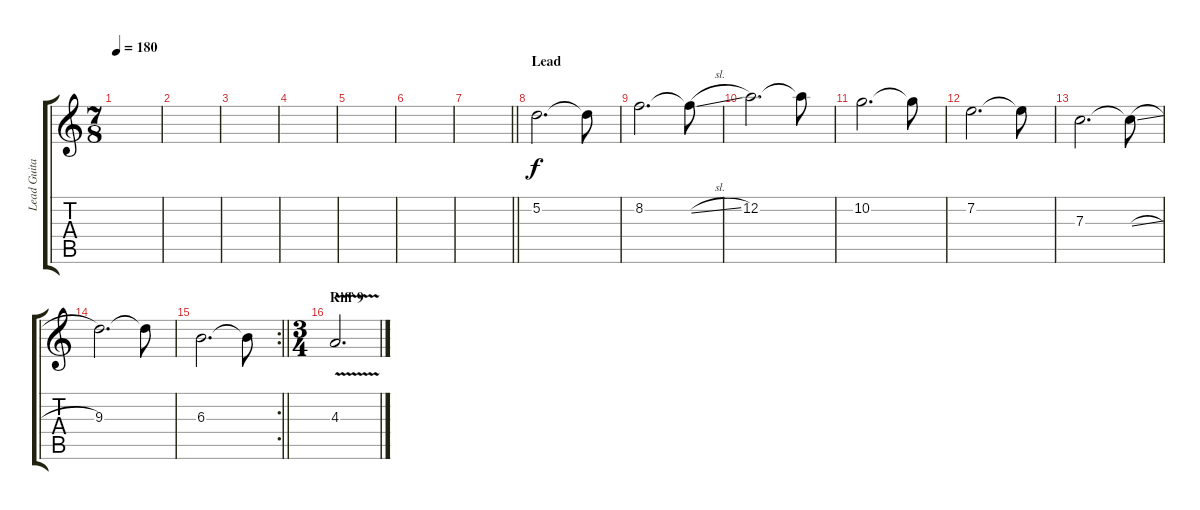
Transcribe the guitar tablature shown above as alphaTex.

\track ("Lead Guitar" "Lead Guita") {instrument distortionguitar}
\staff {score tabs}
\tuning (D4 A3 F3 C3 G2 D2) {hide}
\ts (7 8)
\tempo 180
\clef g2
\ks c
|
|
|
|
|
|
\barLineRight lightlight
|
\section ("" "Lead")
5.2.2{d} 5.2{t}.8 |
8.2.2{d} 8.2{sl t}.8 |
12.2.2{d} 12.2{t}.8 |
10.2.2{d} 10.2{t}.8 |
7.2.2{d} 7.2{t}.8 |
7.3.2{d} 7.3{sl t}.8 |
9.3.2{d} 9.3{t}.8 |
\rc 2
\barLineRight lightlight
6.3.2{d} 6.3{t}.8 |
\ts (3 4)
\section ("" "Riff 9")
4.3{v}.2{d}
